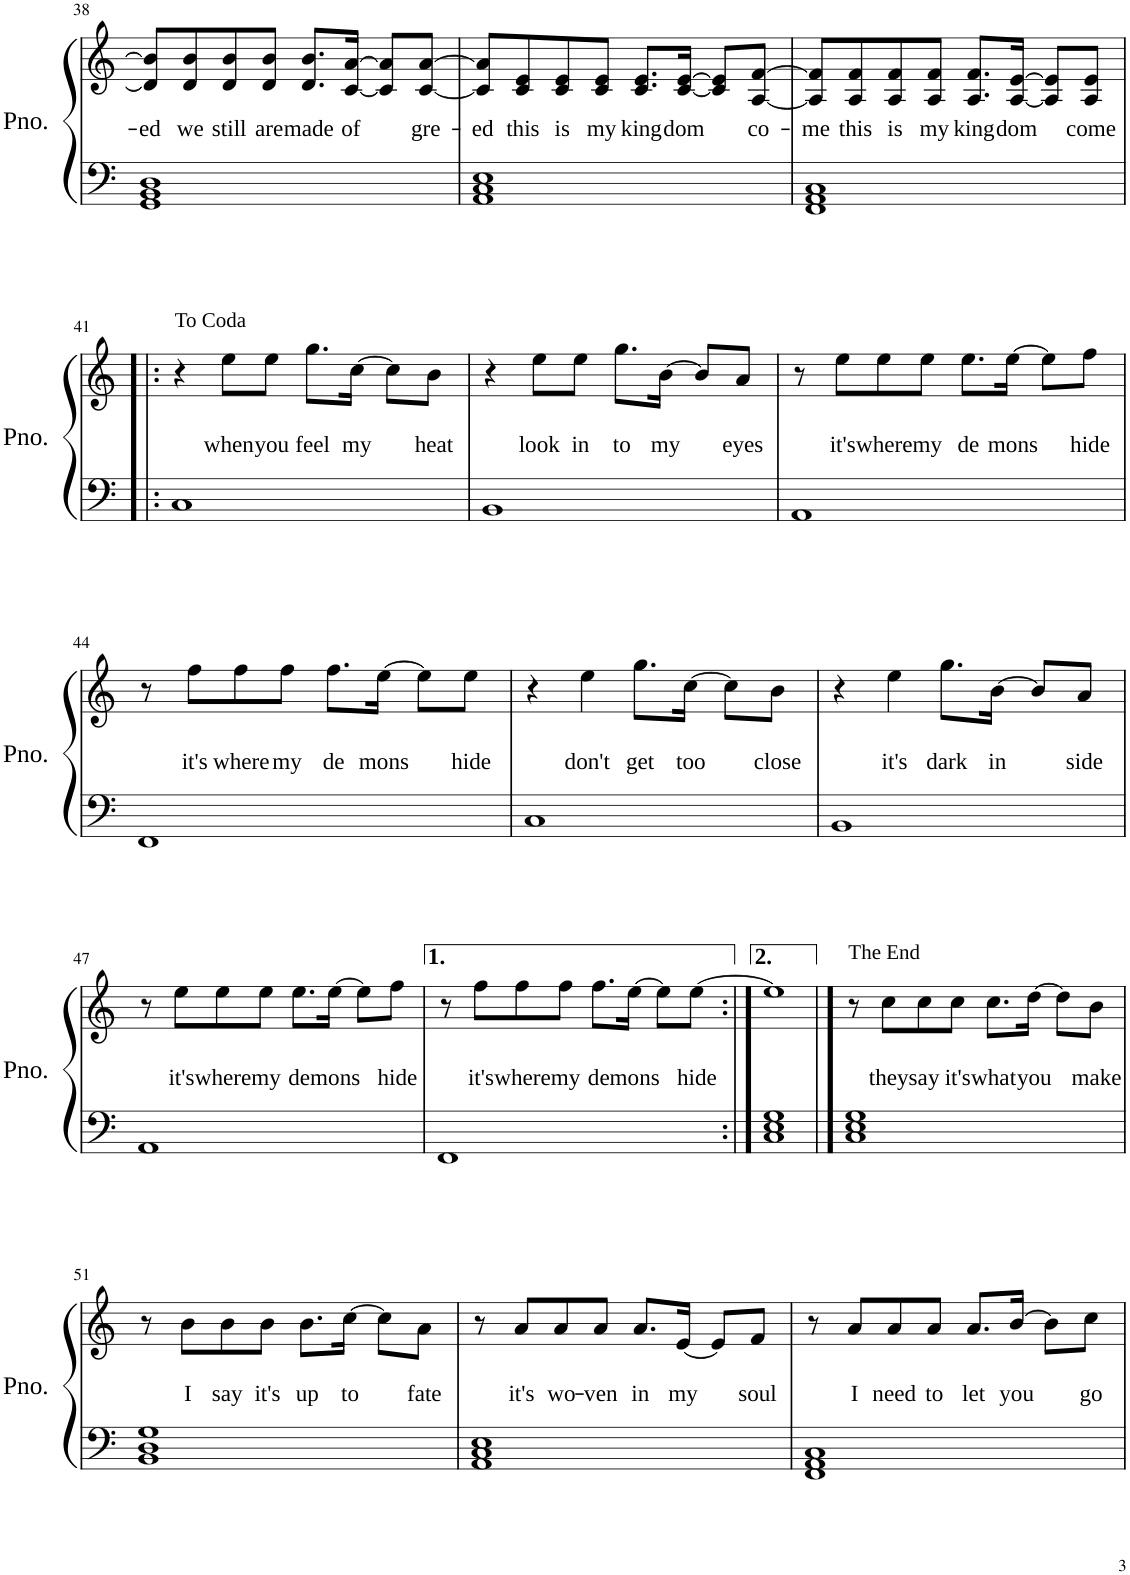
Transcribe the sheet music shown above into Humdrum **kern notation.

**kern	**kern	**text	**text
*part1	*part1	*part1	*part1
*staff2	*staff1	*staff1	*staff1
*I"Piano	*	*	*
*I'Pno.	*	*	*
!!LO:PB:g=z
*clefF4	*clefG2	*	*
*k[]	*k[]	*	*
*M4/4	*M4/4	*	*
=38	=38	=38	=38
!	!	!	!LO:LY:b
1GG 1BB 1D	8d/] 8b/]L	.	-ed
!	!	!	!LO:LY:b
.	8d/ 8b/	.	we
!	!	!	!LO:LY:b
.	8d/ 8b/	.	still
!	!	!	!LO:LY:b
.	8d/ 8b/J	.	are
!	!	!	!LO:LY:b
.	8.d/ 8.b/L	.	made
!	!	!	!LO:LY:b
.	[16c/ [16a/Jk	.	of
.	8c/] 8a/]L	.	.
!	!	!	!LO:LY:b
.	[8c/ [8a/J	.	gre-
=39	=39	=39	=39
!	!	!	!LO:LY:b
1AA 1C 1E	8c/] 8a/]L	.	-ed
!	!	!	!LO:LY:b
.	8c/ 8e/	.	this
!	!	!	!LO:LY:b
.	8c/ 8e/	.	is
!	!	!	!LO:LY:b
.	8c/ 8e/J	.	my
!	!	!	!LO:LY:b
.	8.c/ 8.e/L	.	king
!	!	!	!LO:LY:b
.	[16c/ [16e/Jk	.	dom
.	8c/] 8e/]L	.	.
!	!	!	!LO:LY:b
.	[8A/ [8f/J	.	co-
=40	=40	=40	=40
!	!	!	!LO:LY:b
1FF 1AA 1C	8A/] 8f/]L	.	-me
!	!	!	!LO:LY:b
.	8A/ 8f/	.	this
!	!	!	!LO:LY:b
.	8A/ 8f/	.	is
!	!	!	!LO:LY:b
.	8A/ 8f/J	.	my
!	!	!	!LO:LY:b
.	8.A/ 8.f/L	.	king
!	!	!	!LO:LY:b
.	[16A/ [16e/Jk	.	dom
.	8A/] 8e/]L	.	.
!	!	!	!LO:LY:b
.	8A/ 8e/J	.	come
!!LO:LB:g=z
=41!|:	=41!|:	=41!|:	=41!|:
1C	4r	.	.
!	!	!	!LO:LY:b
.	8ee\L	.	when
!	!	!	!LO:LY:b
.	8ee\J	.	you
!	!	!	!LO:LY:b
.	8.gg\L	.	feel
!	!	!	!LO:LY:b
.	[16cc\Jk	.	my
.	8cc\L]	.	.
!	!	!	!LO:LY:b
.	8b\J	.	heat
=42	=42	=42	=42
1BB	4r	.	.
!	!	!	!LO:LY:b
.	8ee\L	.	look
!	!	!	!LO:LY:b
.	8ee\J	.	in
!	!	!	!LO:LY:b
.	8.gg\L	.	to
!	!	!	!LO:LY:b
.	[16b\Jk	.	my
.	8b/L]	.	.
!	!	!	!LO:LY:b
.	8a/J	.	eyes
=43	=43	=43	=43
1AA	8r	.	.
!	!	!	!LO:LY:b
.	8ee\L	.	it's
!	!	!	!LO:LY:b
.	8ee\	.	where
!	!	!	!LO:LY:b
.	8ee\J	.	my
!	!	!	!LO:LY:b
.	8.ee\L	.	de
!	!	!	!LO:LY:b
.	[16ee\Jk	.	mons
.	8ee\L]	.	.
!	!	!	!LO:LY:b
.	8ff\J	.	hide
!!LO:LB:g=z
=44	=44	=44	=44
1FF	8r	.	.
!	!	!	!LO:LY:b
.	8ff\L	.	it's
!	!	!	!LO:LY:b
.	8ff\	.	where
!	!	!	!LO:LY:b
.	8ff\J	.	my
!	!	!	!LO:LY:b
.	8.ff\L	.	de
!	!	!	!LO:LY:b
.	[16ee\Jk	.	mons
.	8ee\L]	.	.
!	!	!	!LO:LY:b
.	8ee\J	.	hide
=45	=45	=45	=45
1C	4r	.	.
!	!	!	!LO:LY:b
.	4ee\	.	don't
!	!	!	!LO:LY:b
.	8.gg\L	.	get
!	!	!	!LO:LY:b
.	[16cc\Jk	.	too
.	8cc\L]	.	.
!	!	!	!LO:LY:b
.	8b\J	.	close
=46	=46	=46	=46
1BB	4r	.	.
!	!	!	!LO:LY:b
.	4ee\	.	it's
!	!	!	!LO:LY:b
.	8.gg\L	.	dark
!	!	!	!LO:LY:b
.	[16b\Jk	.	in
.	8b/L]	.	.
!	!	!	!LO:LY:b
.	8a/J	.	side
!!LO:LB:g=z
=47	=47	=47	=47
1AA	8r	.	.
!	!	!	!LO:LY:b
.	8ee\L	.	it's
!	!	!	!LO:LY:b
.	8ee\	.	where
!	!	!	!LO:LY:b
.	8ee\J	.	my
!	!	!	!LO:LY:b
.	8.ee\L	.	de-
!	!	!	!LO:LY:b
.	[16ee\Jk	.	-mons
.	8ee\L]	.	.
!	!	!	!LO:LY:b
.	8ff\J	.	hide
=48	=48	=48	=48
1FF	8r	.	.
!	!	!	!LO:LY:b
.	8ff\L	.	it's
!	!	!	!LO:LY:b
.	8ff\	.	where
!	!	!	!LO:LY:b
.	8ff\J	.	my
!	!	!	!LO:LY:b
.	8.ff\L	.	de-
!	!	!	!LO:LY:b
.	[16ee\Jk	.	-mons
.	8ee\L]	.	.
!	!	!	!LO:LY:b
.	[8ee\J	.	hide
=49:|!	=49:|!	=49:|!	=49:|!
1C 1E 1G	1ee]	.	.
==50	==50	==50	==50
!	!LO:TX:a:t=The End	!	!
1C 1E 1G	8r	.	.
!	!	!	!LO:LY:b
.	8cc\L	.	they
!	!	!	!LO:LY:b
.	8cc\	.	say
!	!	!	!LO:LY:b
.	8cc\J	.	it's
!	!	!	!LO:LY:b
.	8.cc\L	.	what
!	!	!	!LO:LY:b
.	[16dd\Jk	.	you
.	8dd\L]	.	.
!	!	!	!LO:LY:b
.	8b\J	.	make
!!LO:LB:g=z
=51	=51	=51	=51
1BB 1D 1G	8r	.	.
!	!	!	!LO:LY:b
.	8b\L	.	I
!	!	!	!LO:LY:b
.	8b\	.	say
!	!	!	!LO:LY:b
.	8b\J	.	it's
!	!	!	!LO:LY:b
.	8.b\L	.	up
!	!	!	!LO:LY:b
.	[16cc\Jk	.	to
.	8cc\L]	.	.
!	!	!	!LO:LY:b
.	8a\J	.	fate
=52	=52	=52	=52
1AA 1C 1E	8r	.	.
!	!	!	!LO:LY:b
.	8a/L	.	it's
!	!	!	!LO:LY:b
.	8a/	.	wo-
!	!	!	!LO:LY:b
.	8a/J	.	-ven
!	!	!	!LO:LY:b
.	8.a/L	.	in
!	!	!	!LO:LY:b
.	[16e/Jk	.	my
.	8e/L]	.	.
!	!	!	!LO:LY:b
.	8f/J	.	soul
=53	=53	=53	=53
1FF 1AA 1C	8r	.	.
!	!	!	!LO:LY:b
.	8a/L	.	I
!	!	!	!LO:LY:b
.	8a/	.	need
!	!	!	!LO:LY:b
.	8a/J	.	to
!	!	!	!LO:LY:b
.	8.a/L	.	let
!	!	!	!LO:LY:b
.	[16b/Jk	.	you
.	8b\L]	.	.
!	!	!	!LO:LY:b
.	8cc\J	.	go
=	=	=	=
*-	*-	*-	*-
